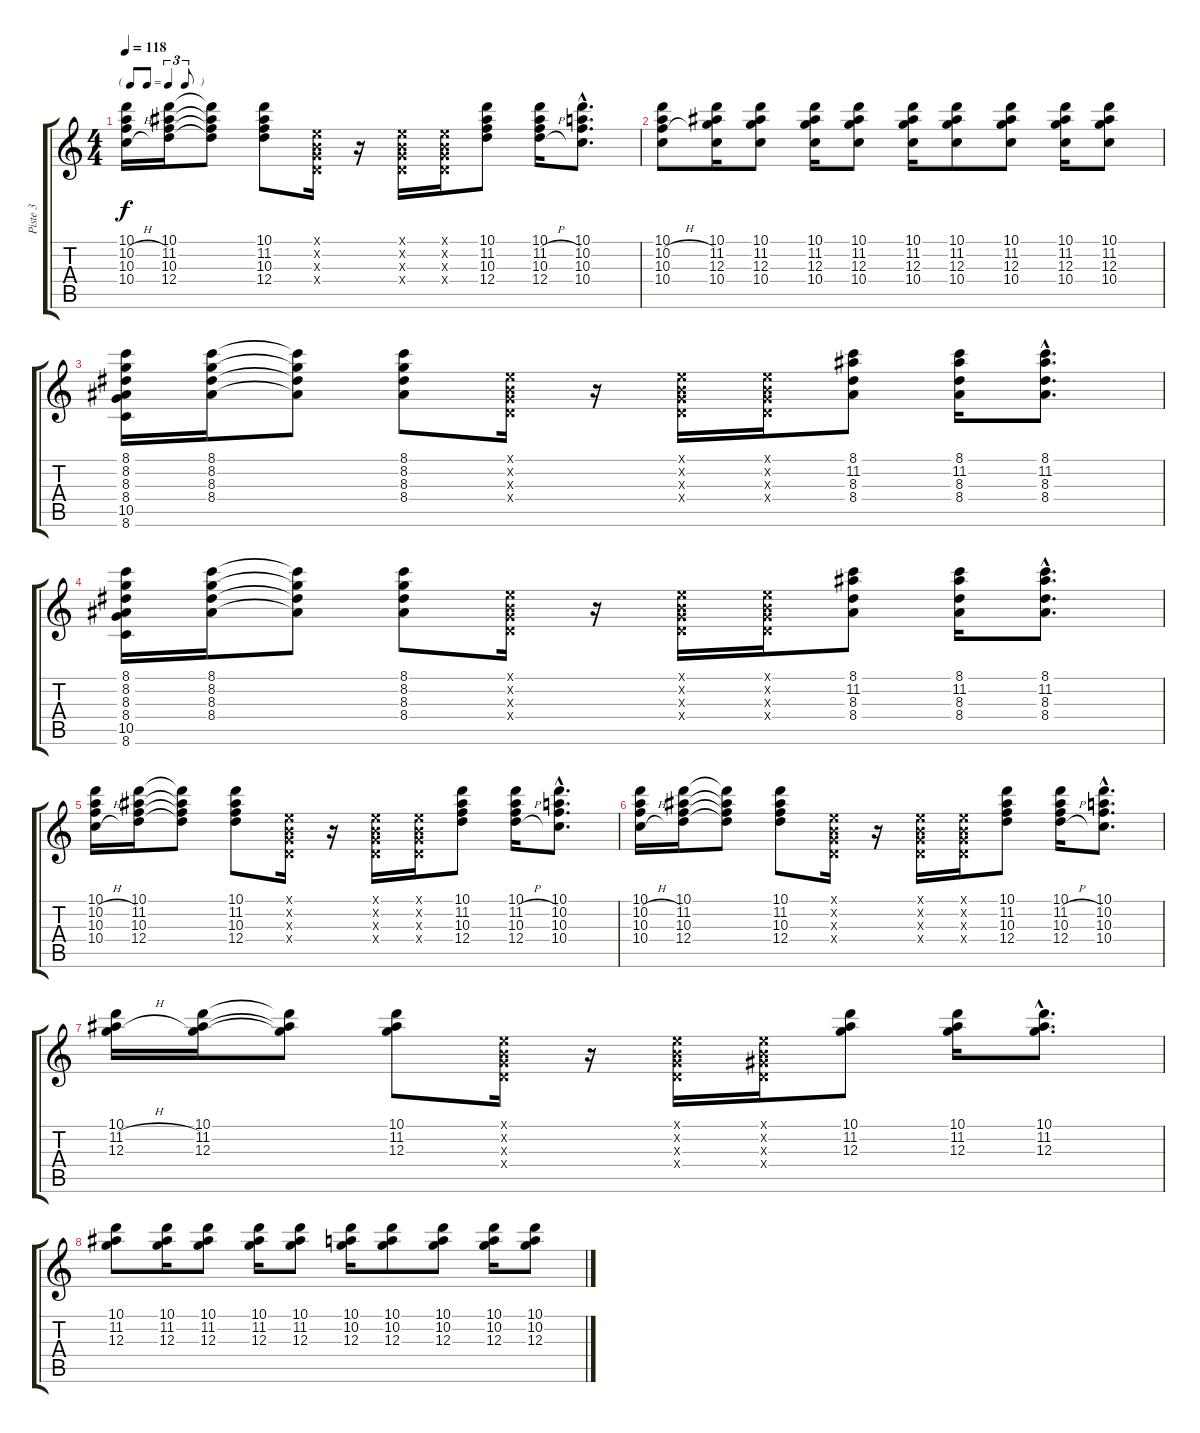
\track ("Piste 3" "Piste 3") {instrument electricguitarclean}
\staff {score tabs}
\tuning (E4 B3 G3 D3 A2 E2) {hide}
\ts (4 4)
\tf triplet8th
\tempo 118
\clef g2
\ks c
(10.1 10.2{h} 10.3 10.4{h}).16{dy f} (10.1 11.2 10.3 12.4).16 (10.1{t} 11.2{t} 10.3{t} 12.4{t}).8 (10.1 11.2 10.3 12.4).8 (0.1{x} 0.2{x} 0.3{x} 0.4{x}).16 r.16 (0.1{x} 0.2{x} 0.3{x} 0.4{x}).16 (0.1{x} 0.2{x} 0.3{x} 0.4{x}).16 (10.1 11.2 10.3 12.4).8 (10.1 11.2{h} 10.3 12.4{h}).16 (10.1{hac} 10.2{hac} 10.3{hac} 10.4{hac}).8{d} |
(10.1 10.2{h} 10.3{h} 10.4).8 (10.1 11.2 12.3 10.4).16 (10.1 11.2 12.3 10.4).8 (10.1 11.2 12.3 10.4).16 (10.1 11.2 12.3 10.4).8 (10.1 11.2 12.3 10.4).16 (10.1 11.2 12.3 10.4).8 (10.1 11.2 12.3 10.4).8 (10.1 11.2 12.3 10.4).16 (10.1 11.2 12.3 10.4).8 |
(8.1 8.2 8.3 8.4 10.5 8.6).16 (8.1 8.2 8.3 8.4).16 (8.1{t} 8.2{t} 8.3{t} 8.4{t}).8 (8.1 8.2 8.3 8.4).8 (0.1{x} 0.2{x} 0.3{x} 0.4{x}).16 r.16 (0.1{x} 0.2{x} 0.3{x} 0.4{x}).16 (0.1{x} 0.2{x} 0.3{x} 0.4{x}).16 (8.1 11.2 8.3 8.4).8 (8.1 11.2 8.3 8.4).16 (8.1{hac} 11.2{hac} 8.3{hac} 8.4{hac}).8{d} |
(8.1 8.2 8.3 8.4 10.5 8.6).16 (8.1 8.2 8.3 8.4).16 (8.1{t} 8.2{t} 8.3{t} 8.4{t}).8 (8.1 8.2 8.3 8.4).8 (0.1{x} 0.2{x} 0.3{x} 0.4{x}).16 r.16 (0.1{x} 0.2{x} 0.3{x} 0.4{x}).16 (0.1{x} 0.2{x} 0.3{x} 0.4{x}).16 (8.1 11.2 8.3 8.4).8 (8.1 11.2 8.3 8.4).16 (8.1{hac} 11.2{hac} 8.3{hac} 8.4{hac}).8{d} |
(10.1 10.2{h} 10.3 10.4{h}).16 (10.1 11.2 10.3 12.4).16 (10.1{t} 11.2{t} 10.3{t} 12.4{t}).8 (10.1 11.2 10.3 12.4).8 (0.1{x} 0.2{x} 0.3{x} 0.4{x}).16 r.16 (0.1{x} 0.2{x} 0.3{x} 0.4{x}).16 (0.1{x} 0.2{x} 0.3{x} 0.4{x}).16 (10.1 11.2 10.3 12.4).8 (10.1 11.2{h} 10.3 12.4{h}).16 (10.1{hac} 10.2{hac} 10.3{hac} 10.4{hac}).8{d} |
(10.1 10.2{h} 10.3 10.4{h}).16 (10.1 11.2 10.3 12.4).16 (10.1{t} 11.2{t} 10.3{t} 12.4{t}).8 (10.1 11.2 10.3 12.4).8 (0.1{x} 0.2{x} 0.3{x} 0.4{x}).16 r.16 (0.1{x} 0.2{x} 0.3{x} 0.4{x}).16 (0.1{x} 0.2{x} 0.3{x} 0.4{x}).16 (10.1 11.2 10.3 12.4).8 (10.1 11.2{h} 10.3 12.4{h}).16 (10.1{hac} 10.2{hac} 10.3{hac} 10.4{hac}).8{d} |
(10.1 11.2{h} 12.3).16 (10.1 11.2 12.3).16 (10.1{t} 11.2{t} 12.3{t}).8 (10.1 11.2 12.3).8 (0.1{x} 0.2{x} 0.3{x} 0.4{x}).16 r.16 (0.1{x} 0.2{x} 0.3{x} 0.4{x}).16 (0.1{x} 0.2{x} 1.3{x} 0.4{x}).16 (10.1 11.2 12.3).8 (10.1 11.2 12.3).16 (10.1{hac} 11.2{hac} 12.3{hac}).8{d} |
(10.1 11.2 12.3).8 (10.1 11.2 12.3).16 (10.1 11.2 12.3).8 (10.1 11.2 12.3).16 (10.1 11.2 12.3).8 (10.1 10.2 12.3).16 (10.1 10.2 12.3).8 (10.1 10.2 12.3).8 (10.1 10.2 12.3).16 (10.1 10.2 12.3).8
